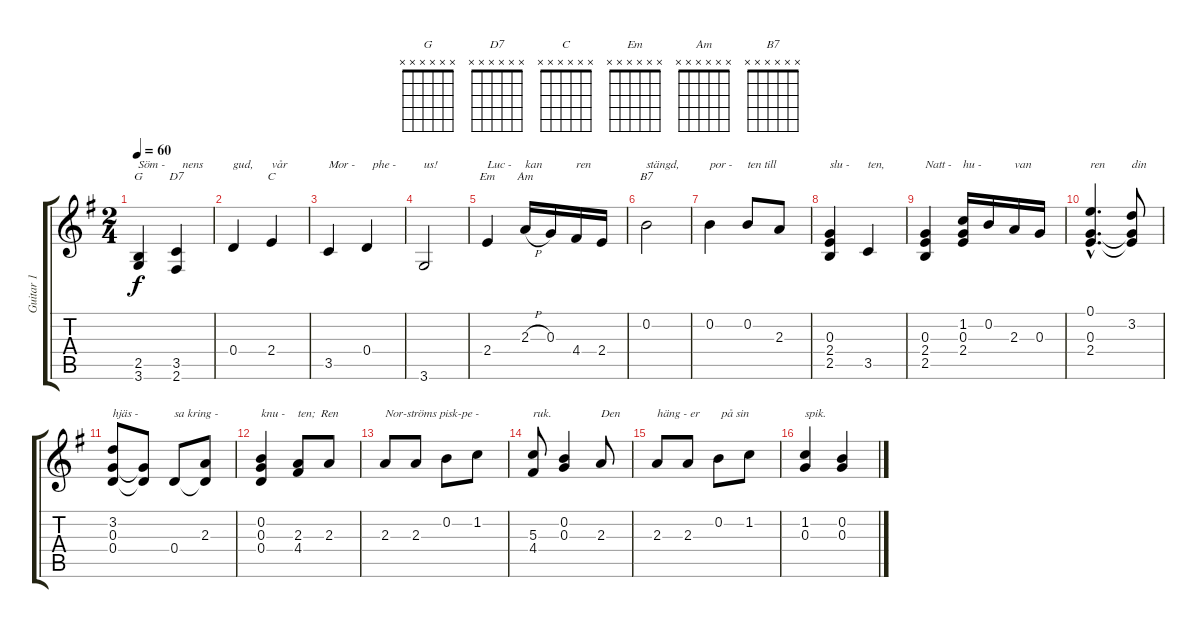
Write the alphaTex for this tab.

\track ("Guitar 1" "Guitar 1") {instrument acousticguitarnylon}
\staff {score tabs}
\tuning (E4 B3 G3 D3 A2 E2) {hide}
\chord ("G" x x x x x x) {firstfret 0}
\chord ("D7" x x x x x x) {firstfret 0}
\chord ("C" x x x x x x) {firstfret 0}
\chord ("Em" x x x x x x) {firstfret 0}
\chord ("Am" x x x x x x) {firstfret 0}
\chord ("B7" x x x x x x) {firstfret 0}
\ts (2 4)
\tempo 60
\clef g2
\ks g
(2.5 3.6).4{ch "G" txt "Söm -" dy f} (3.5 2.6).4{ch "D7" txt "  nens"} |
0.4.4{txt "gud,"} 2.4.4{ch "C" txt "vår"} |
3.5.4{txt "Mor -"} 0.4.4{txt "  phe -"} |
3.6.2{txt "us!"} |
2.4.4{ch "Em" txt "Luc -"} 2.3{h}.16{ch "Am" txt "kan"} 0.3.16 4.4.16{txt "ren"} 2.4.16 |
0.2.2{ch "B7" txt "stängd,"} |
0.2.4{txt "por - "} 0.2.8{txt "ten till"} 2.3.8 |
(0.3 2.4 2.5).4{txt "slu - "} 3.5.4{txt "ten,"} |
(0.3 2.4 2.5).4{txt "Natt - "} (1.2 0.3 2.4).16{txt "hu - "} 0.2.16 2.3.16{txt "van"} 0.3.16 |
(0.1{hac} 0.3{hac} 2.4{hac}).4{d txt "ren"} (3.2 0.3{t} 2.4{t}).8{txt "din"} |
(3.2 0.3 0.4).8{txt "hjäs - "} (0.3{t} 0.4{t}).8 0.4.8{txt "sa kring -"} (2.3 0.4{t}).8 |
(0.2 0.3 0.4).4{txt "knu - "} (2.3 4.4).8{txt "ten;  Ren"} 2.3.8 |
2.3.8{txt "Nor-ströms pisk-pe -"} 2.3.8 0.2.8 1.2.8 |
(5.3 4.4).8{txt "ruk."} (0.2 0.3).4 2.3.8{txt "Den"} |
2.3.8{txt "häng - er"} 2.3.8 0.2.8{txt " på sin"} 1.2.8 |
(1.2 0.3).4{txt "spik."} (0.2 0.3).4
